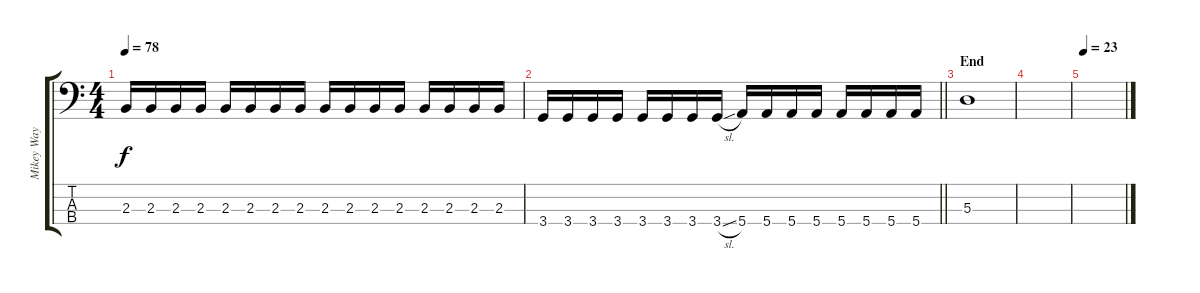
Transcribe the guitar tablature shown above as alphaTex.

\track ("Mikey Way [Bass]" "Mikey Way ") {instrument electricbasspick}
\staff {score tabs}
\tuning (G2 D2 A1 E1) {hide}
\ts (4 4)
\tempo 78
\clef f4
\ks c
2.3.16{dy f} 2.3.16 2.3.16 2.3.16 2.3.16 2.3.16 2.3.16 2.3.16 2.3.16 2.3.16 2.3.16 2.3.16 2.3.16 2.3.16 2.3.16 2.3.16 |
\barLineRight lightlight
3.4.16 3.4.16 3.4.16 3.4.16 3.4.16 3.4.16 3.4.16 3.4{sl}.16 5.4.16 5.4.16 5.4.16 5.4.16 5.4.16 5.4.16 5.4.16 5.4.16 |
\section ("" "End")
5.3.1 |
|
\tempo 23
